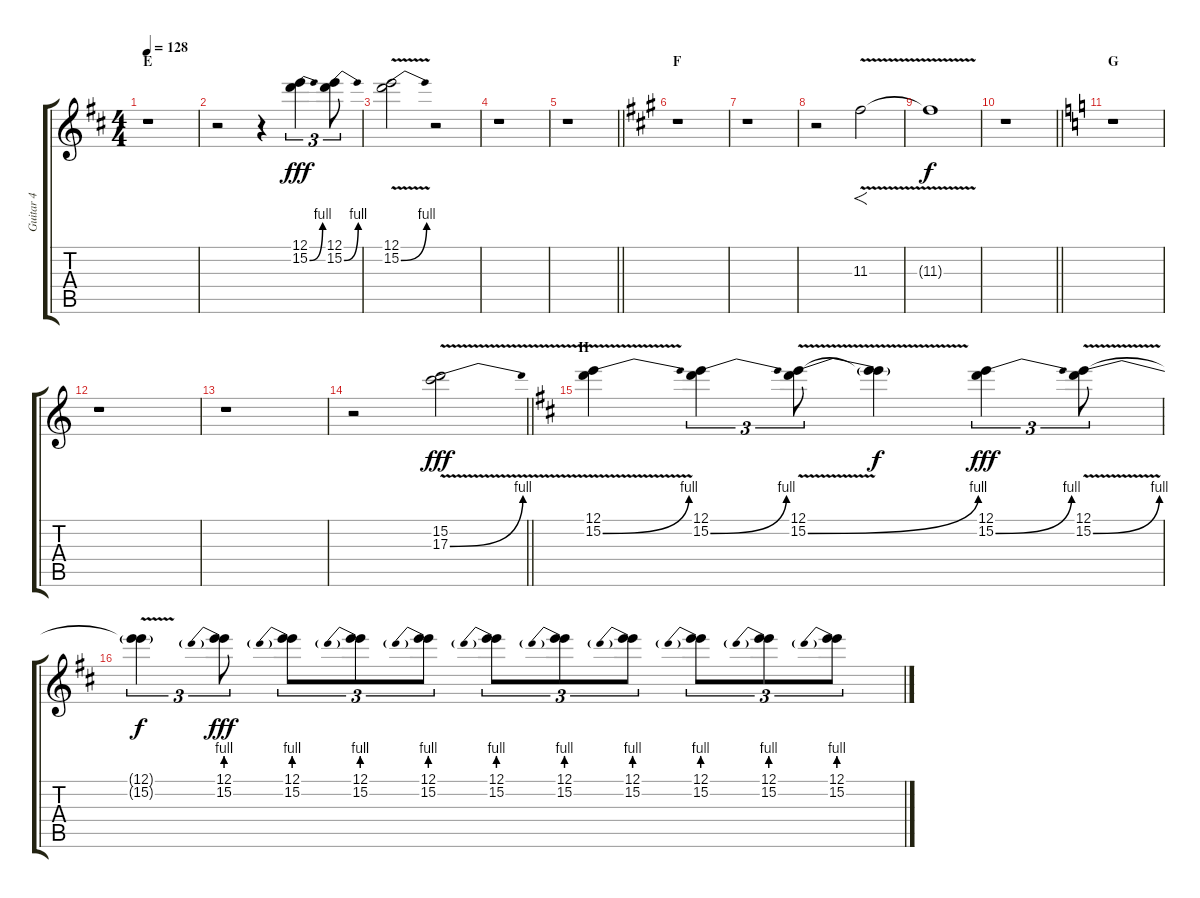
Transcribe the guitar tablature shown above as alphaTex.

\track ("Guitar 4" "Guitar 4") {instrument distortionguitar}
\staff {score tabs}
\tuning (E4 B3 G3 D3 A2 E2) {hide}
\ts (4 4)
\section ("" "E")
\tempo 128
\clef g2
\ks d
r.1{dy fff} |
r.2 r.4 (12.1 15.2{be (bend 0 0 60 4)}).4{tu (3 2)} (12.1 15.2{be (bend 0 0 60 4)}).8{tu (3 2)} |
(12.1 15.2{be (bend 0 0 60 4) v}).2 r.2 |
r.1 |
\barLineRight lightlight
r.1 |
\section ("" "F")
\ks a
r.1 |
r.1 |
r.2 11.3{v}.2{f} |
11.3{t}.1{dy f} |
\barLineRight lightlight
r.1 |
\section ("" "G")
\ks c
r.1 |
r.1 |
r.1 |
\barLineRight lightlight
r.2 (15.2 17.3{be (bend 0 0 60 4) v}).2{dy fff} |
\section ("" "H")
\ks d
(12.1 15.2{be (bend 0 0 60 4) v}).4 (12.1 15.2{be (bend 0 0 60 4)}).4{tu (3 2)} (12.1 15.2{be (bend 0 0 60 4) v}).8{tu (3 2)} (12.1{t} 15.2{t}).4{dy f} (12.1 15.2{be (bend 0 0 60 4)}).4{tu (3 2) dy fff} (12.1 15.2{be (bend 0 0 60 4) v}).8{tu (3 2)} |
(12.1{t} 15.2{t}).4{tu (3 2) dy f} (12.1 15.2{be (prebend 0 4 60 4)}).8{tu (3 2) dy fff} (12.1 15.2{be (prebend 0 4 60 4)}).8{tu (3 2)} (12.1 15.2{be (prebend 0 4 60 4)}).8{tu (3 2)} (12.1 15.2{be (prebend 0 4 60 4)}).8{tu (3 2)} (12.1 15.2{be (prebend 0 4 60 4)}).8{tu (3 2)} (12.1 15.2{be (prebend 0 4 60 4)}).8{tu (3 2)} (12.1 15.2{be (prebend 0 4 60 4)}).8{tu (3 2)} (12.1 15.2{be (prebend 0 4 60 4)}).8{tu (3 2)} (12.1 15.2{be (prebend 0 4 60 4)}).8{tu (3 2)} (12.1 15.2{be (prebend 0 4 60 4)}).8{tu (3 2)}
